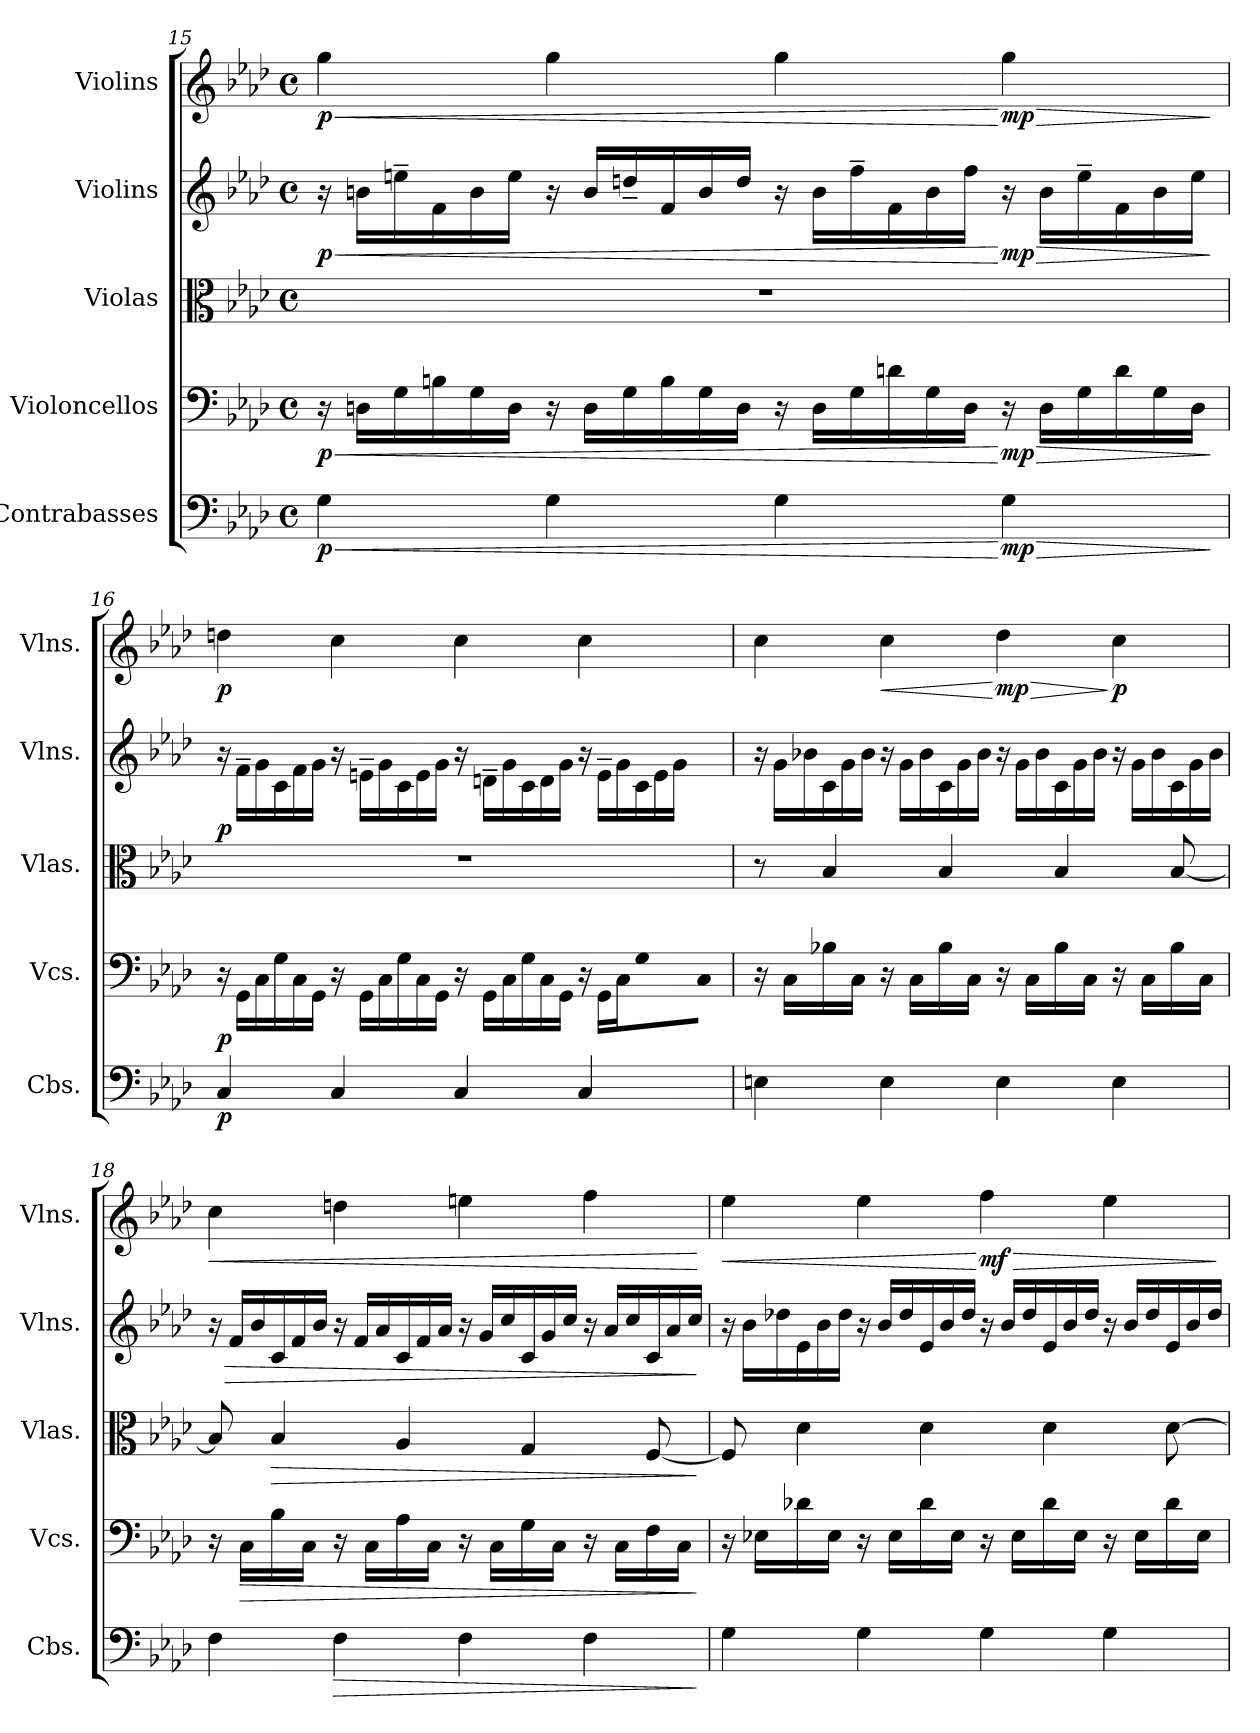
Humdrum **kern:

**kern	**dynam	**kern	**dynam	**kern	**dynam	**kern	**dynam	**kern	**dynam
*part5	*part5	*part4	*part4	*part3	*part3	*part2	*part2	*part1	*part1
*staff5	*staff5	*staff4	*staff4	*staff3	*staff3	*staff2	*staff2	*staff1	*staff1
*I"Contrabasses	*	*I"Violoncellos	*	*I"Violas	*	*I"Violins	*	*I"Violins	*
*I'Cbs.	*	*I'Vcs.	*	*I'Vlas.	*	*I'Vlns.	*	*I'Vlns.	*
!!LO:LB:g=z
*clefF4	*	*clefF4	*	*clefC3	*	*clefG2	*	*clefG2	*
*ITrd7c12	*	*	*	*	*	*	*	*	*
*k[b-e-a-d-]	*	*k[b-e-a-d-]	*	*k[b-e-a-d-]	*	*k[b-e-a-d-]	*	*k[b-e-a-d-]	*
*M4/4	*	*M4/4	*	*M4/4	*	*M4/4	*	*M4/4	*
*met(c)	*	*met(c)	*	*met(c)	*	*met(c)	*	*met(c)	*
=15	=15	=15	=15	=15	=15	=15	=15	=15	=15
!	!LO:HP:b	!	!	!	!	!	!	!	!
*	*	*Xtuplet	*	*	*	*	*	*	*
!	!	!	!LO:HP:b	!	!	!	!	!	!
*	*	*	*	*	*	*Xtuplet	*	*	*
!	!LO:DY:n=1:b	!	!LO:DY:n=1:b	!	!	!	!LO:HP:b	!	!LO:HP:b
!	!	!	!	!	!	!	!LO:DY:n=1:b	!	!LO:DY:n=1:b
4GG\	< p	24r	< p	1r	.	24r	< p	4gg\	< p
.	.	24Dn\LL	.	.	.	24bn\LL	.	.	.
.	.	24G\	.	.	.	24een~\	.	.	.
.	.	24Bn\	.	.	.	24f\	.	.	.
.	.	24G\	.	.	.	24b\	.	.	.
.	.	24D\JJ	.	.	.	24ee\JJ	.	.	.
4GG\	.	24r	.	.	.	24r	.	4gg\	.
.	.	24D\LL	.	.	.	24b/LL	.	.	.
.	.	24G\	.	.	.	24ddn~/	.	.	.
.	.	24B\	.	.	.	24f/	.	.	.
.	.	24G\	.	.	.	24b/	.	.	.
.	.	24D\JJ	.	.	.	24dd/JJ	.	.	.
4GG\	.	24r	.	.	.	24r	.	4gg\	.
.	.	24D\LL	.	.	.	24b\LL	.	.	.
.	.	24G\	.	.	.	24ff~\	.	.	.
.	.	24dn\	.	.	.	24f\	.	.	.
.	.	24G\	.	.	.	24b\	.	.	.
.	.	24D\JJ	.	.	.	24ff\JJ	.	.	.
!	!LO:HP:n=1:b	!	!LO:HP:n=1:b	!	!	!	!LO:HP:n=1:b	!	!LO:HP:n=1:b
!	!LO:DY:n=2:b	!	!LO:DY:n=2:b	!	!	!	!LO:DY:n=2:b	!	!LO:DY:n=2:b
4GG\	[ > mp	24r	[ > mp	.	.	24r	[ > mp	4gg\	[ > mp
.	.	24D\LL	.	.	.	24b\LL	.	.	.
.	.	24G\	.	.	.	24ee~\	.	.	.
.	.	24d\	.	.	.	24f\	.	.	.
.	.	24G\	.	.	.	24b\	.	.	.
.	.	24D\JJ	.	.	.	24ee\JJ	.	.	.
.	]	.	]	.	.	.	]	.	]
=16	=16	=16	=16	=16	=16	=16	=16	=16	=16
!	!LO:DY:b	!	!LO:DY:b	!	!	!	!LO:DY:b	!	!LO:DY:b
4CC/	p	24r	p	1r	.	24r	p	4ddn\	p
.	.	24GG\LL	.	.	.	24f~\LL	.	.	.
.	.	24C\	.	.	.	24g\	.	.	.
.	.	24G\	.	.	.	24c\	.	.	.
.	.	24C\	.	.	.	24f\	.	.	.
.	.	24GG\JJ	.	.	.	24g\JJ	.	.	.
4CC/	.	24r	.	.	.	24r	.	4cc\	.
.	.	24GG\LL	.	.	.	24en~\LL	.	.	.
.	.	24C\	.	.	.	24g\	.	.	.
.	.	24G\	.	.	.	24c\	.	.	.
.	.	24C\	.	.	.	24e\	.	.	.
.	.	24GG\JJ	.	.	.	24g\JJ	.	.	.
4CC/	.	24r	.	.	.	24r	.	4cc\	.
.	.	24GG\LL	.	.	.	24dn~\LL	.	.	.
.	.	24C\	.	.	.	24g\	.	.	.
.	.	24G\	.	.	.	24c\	.	.	.
.	.	24C\	.	.	.	24d\	.	.	.
.	.	24GG\JJ	.	.	.	24g\JJ	.	.	.
4CC/	.	24r	.	.	.	24r	.	4cc\	.
.	.	24GG\LL	.	.	.	24e~\LL	.	.	.
.	.	24C\	.	.	.	24g\	.	.	.
.	.	16G\	.	.	.	24c\	.	.	.
.	.	.	.	.	.	24e\	.	.	.
.	.	16C\JJ	.	.	.	.	.	.	.
.	.	.	.	.	.	24g\JJ	.	.	.
!!LO:PB:g=z
=17	=17	=17	=17	=17	=17	=17	=17	=17	=17
4EEn\	.	16r	.	8r	.	24r	.	4cc\	.
.	.	.	.	.	.	24g\LL	.	.	.
.	.	16C\LL	.	.	.	.	.	.	.
.	.	.	.	.	.	24b-X\	.	.	.
.	.	16B-X\	.	4B-/	.	24c\	.	.	.
.	.	.	.	.	.	24g\	.	.	.
.	.	16C\JJ	.	.	.	.	.	.	.
.	.	.	.	.	.	24b-\JJ	.	.	.
!	!	!	!	!	!	!	!	!	!LO:HP:b
4EE\	.	16r	.	.	.	24r	.	4cc\	<
.	.	.	.	.	.	24g\LL	.	.	.
.	.	16C\LL	.	.	.	.	.	.	.
.	.	.	.	.	.	24b-\	.	.	.
.	.	16B-\	.	4B-/	.	24c\	.	.	.
.	.	.	.	.	.	24g\	.	.	.
.	.	16C\JJ	.	.	.	.	.	.	.
.	.	.	.	.	.	24b-\JJ	.	.	.
!	!	!	!	!	!	!	!	!	!LO:HP:n=1:b
!	!	!	!	!	!	!	!	!	!LO:DY:n=1:b
4EE\	.	16r	.	.	.	24r	.	4dd-\	[ > mp
.	.	.	.	.	.	24g\LL	.	.	.
.	.	16C\LL	.	.	.	.	.	.	.
.	.	.	.	.	.	24b-\	.	.	.
.	.	16B-\	.	4B-/	.	24c\	.	.	.
.	.	.	.	.	.	24g\	.	.	.
.	.	16C\JJ	.	.	.	.	.	.	.
.	.	.	.	.	.	24b-\JJ	.	.	.
!	!	!	!	!	!	!	!	!	!LO:DY:n=2:b
4EE\	.	16r	.	.	.	24r	.	4cc\	] p
.	.	.	.	.	.	24g\LL	.	.	.
.	.	16C\LL	.	.	.	.	.	.	.
.	.	.	.	.	.	24b-\	.	.	.
.	.	16B-\	.	[8B-/	.	24c\	.	.	.
.	.	.	.	.	.	24g\	.	.	.
.	.	16C\JJ	.	.	.	.	.	.	.
.	.	.	.	.	.	24b-\JJ	.	.	.
!!LO:LB:g=z
=18	=18	=18	=18	=18	=18	=18	=18	=18	=18
!	!	!	!	!	!	!	!	!	!LO:HP:b
4FF\	.	16r	.	8B-/]	.	24r	.	4cc\	<
!	!	!	!	!	!	!	!LO:HP:b	!	!
.	.	.	.	.	.	24f/LL	>	.	.
!	!	!	!LO:HP:b	!	!	!	!	!	!
.	.	16C\LL	>	.	.	.	.	.	.
.	.	.	.	.	.	24b-/	.	.	.
!	!	!	!	!	!LO:HP:b	!	!	!	!
.	.	16B-\	.	4B-/	>	24c/	.	.	.
.	.	.	.	.	.	24f/	.	.	.
.	.	16C\JJ	.	.	.	.	.	.	.
.	.	.	.	.	.	24b-/JJ	.	.	.
!	!LO:HP:b	!	!	!	!	!	!	!	!
4FF\	>	16r	.	.	.	24r	.	4ddn\	.
.	.	.	.	.	.	24f/LL	.	.	.
.	.	16C\LL	.	.	.	.	.	.	.
.	.	.	.	.	.	24a-/	.	.	.
.	.	16A-\	.	4A-/	.	24c/	.	.	.
.	.	.	.	.	.	24f/	.	.	.
.	.	16C\JJ	.	.	.	.	.	.	.
.	.	.	.	.	.	24a-/JJ	.	.	.
4FF\	.	16r	.	.	.	24r	.	4een\	.
.	.	.	.	.	.	24g/LL	.	.	.
.	.	16C\LL	.	.	.	.	.	.	.
.	.	.	.	.	.	24cc/	.	.	.
.	.	16G\	.	4G/	.	24c/	.	.	.
.	.	.	.	.	.	24g/	.	.	.
.	.	16C\JJ	.	.	.	.	.	.	.
.	.	.	.	.	.	24cc/JJ	.	.	.
4FF\	.	16r	.	.	.	24r	.	4ff\	.
.	.	.	.	.	.	24a-/LL	.	.	.
.	.	16C\LL	.	.	.	.	.	.	.
.	.	.	.	.	.	24cc/	.	.	.
.	.	16F\	.	[8F/	.	24c/	.	.	.
.	.	.	.	.	.	24a-/	.	.	.
.	.	16C\JJ	.	.	.	.	.	.	.
.	.	.	.	.	.	24cc/JJ	.	.	.
.	]	.	]	.	]	.	]	.	[
!!LO:LB:g=z
=19	=19	=19	=19	=19	=19	=19	=19	=19	=19
!	!	!	!	!	!	!	!	!	!LO:HP:b
4GG\	.	16r	.	8F/]	.	24r	.	4ee-\	<
.	.	.	.	.	.	24b-\LL	.	.	.
.	.	16E-X\LL	.	.	.	.	.	.	.
.	.	.	.	.	.	24dd-X\	.	.	.
.	.	16d-X\	.	4d-\	.	24e-\	.	.	.
.	.	.	.	.	.	24b-\	.	.	.
.	.	16E-\JJ	.	.	.	.	.	.	.
.	.	.	.	.	.	24dd-\JJ	.	.	.
4GG\	.	16r	.	.	.	24r	.	4ee-\	.
.	.	.	.	.	.	24b-/LL	.	.	.
.	.	16E-\LL	.	.	.	.	.	.	.
.	.	.	.	.	.	24dd-/	.	.	.
.	.	16d-\	.	4d-\	.	24e-/	.	.	.
.	.	.	.	.	.	24b-/	.	.	.
.	.	16E-\JJ	.	.	.	.	.	.	.
.	.	.	.	.	.	24dd-/JJ	.	.	.
!	!	!	!	!	!	!	!	!	!LO:HP:n=1:b
!	!	!	!	!	!	!	!	!	!LO:DY:n=1:b
4GG\	.	16r	.	.	.	24r	.	4ff\	[ > mf
.	.	.	.	.	.	24b-/LL	.	.	.
.	.	16E-\LL	.	.	.	.	.	.	.
.	.	.	.	.	.	24dd-/	.	.	.
.	.	16d-\	.	4d-\	.	24e-/	.	.	.
.	.	.	.	.	.	24b-/	.	.	.
.	.	16E-\JJ	.	.	.	.	.	.	.
.	.	.	.	.	.	24dd-/JJ	.	.	.
4GG\	.	16r	.	.	.	24r	.	4ee-\	.
.	.	.	.	.	.	24b-/LL	.	.	.
.	.	16E-\LL	.	.	.	.	.	.	.
.	.	.	.	.	.	24dd-/	.	.	.
.	.	16d-\	.	[8d-\	.	24e-/	.	.	.
.	.	.	.	.	.	24b-/	.	.	.
.	.	16E-\JJ	.	.	.	.	.	.	.
.	.	.	.	.	.	24dd-/JJ	.	.	.
.	.	.	.	.	.	.	.	.	]
=	=	=	=	=	=	=	=	=	=
*-	*-	*-	*-	*-	*-	*-	*-	*-	*-
